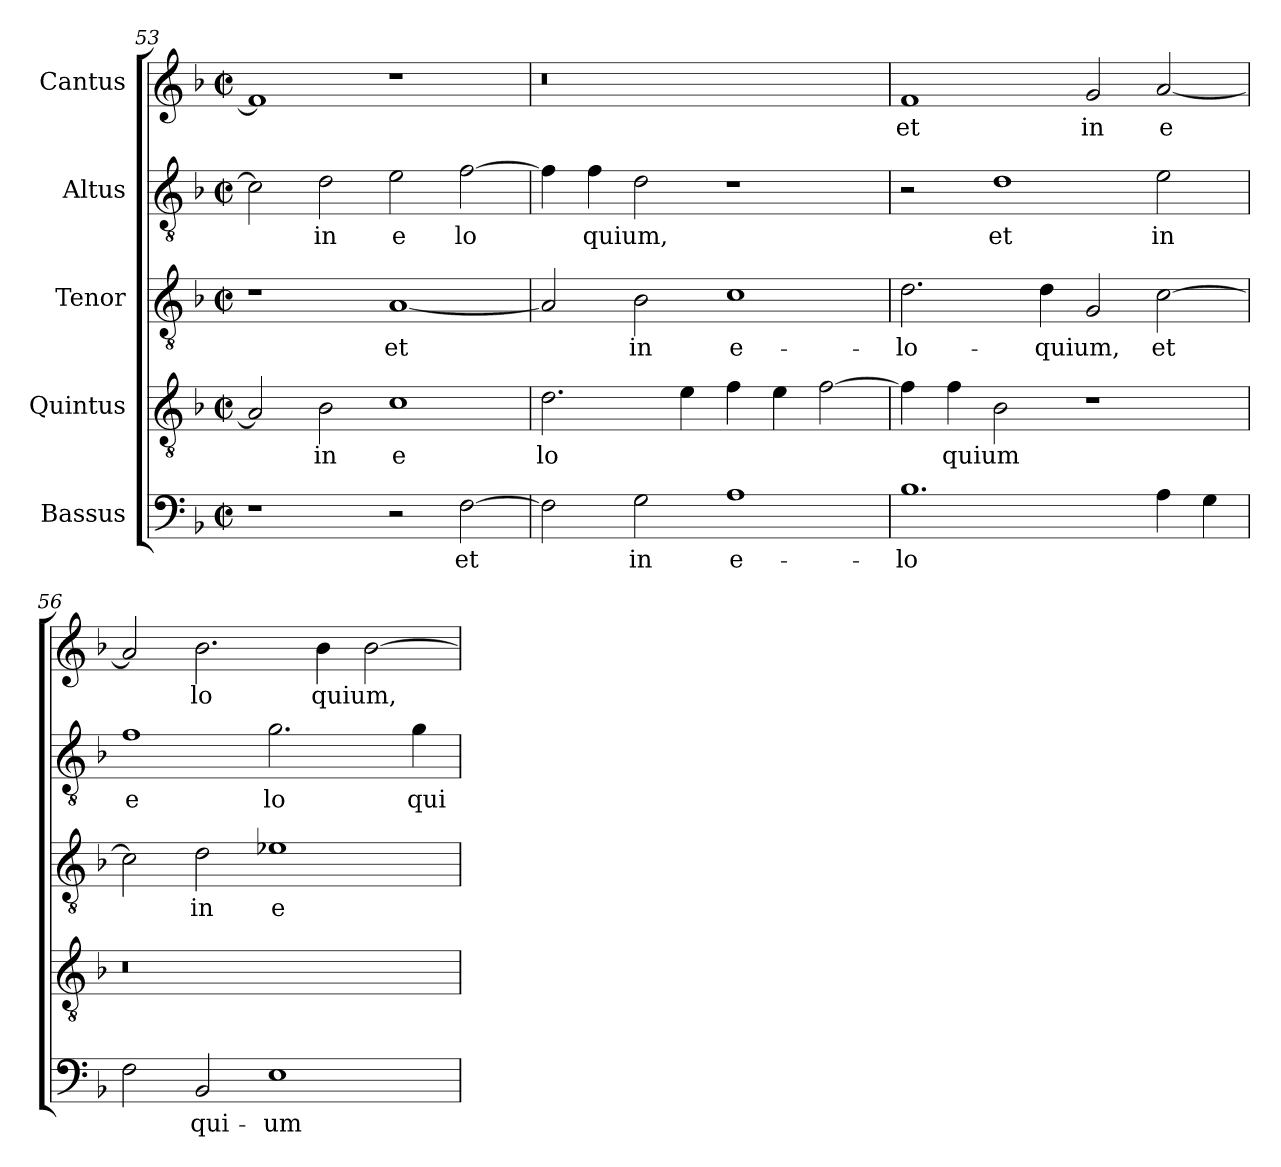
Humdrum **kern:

**kern	**text	**kern	**text	**kern	**text	**kern	**text	**kern	**text
*part5	*part5	*part4	*part4	*part3	*part3	*part2	*part2	*part1	*part1
*staff5	*staff5	*staff4	*staff4	*staff3	*staff3	*staff2	*staff2	*staff1	*staff1
*I"Bassus	*	*I"Quintus	*	*I"Tenor	*	*I"Altus	*	*I"Cantus	*
*clefF4	*	*clefGv2	*	*clefGv2	*	*clefGv2	*	*clefG2	*
*k[b-]	*	*k[b-]	*	*k[b-]	*	*k[b-]	*	*k[b-]	*
*F:	*	*F:	*	*F:	*	*F:	*	*F:	*
*M2/2	*	*M2/2	*	*M2/2	*	*M2/2	*	*M2/2	*
*met(c|)	*	*met(c|)	*	*met(c|)	*	*met(c|)	*	*met(c|)	*
=53	=53	=53	=53	=53	=53	=53	=53	=53	=53
!	!	!	!LO:LY:b:cj	!	!	!	!LO:LY:b:cj	!	!LO:LY:b:cj
1r	.	2A/]	.	1r	.	2c\]	.	1f]	.
!	!	!	!LO:LY:b:cj	!	!	!	!LO:LY:b:cj	!	!
.	.	2B-\	in	.	.	2d\	in	.	.
!	!	!	!LO:LY:b:cj	!	!LO:LY:b:cj	!	!LO:LY:b:cj	!	!
2r	.	1c	e	[<1A	et	2e\	e	1r	.
!	!LO:LY:b:cj	!	!	!	!	!	!LO:LY:b:cj	!	!
[>2F\	et	.	.	.	.	[>2f\	lo	.	.
=54	=54	=54	=54	=54	=54	=54	=54	=54	=54
!	!LO:LY:b:cj	!	!LO:LY:b:cj	!	!LO:LY:b:cj	!	!LO:LY:b:cj	!	!
2F\]	.	2.d\	lo	2A/]	.	4f\]	.	0r	.
!	!	!	!	!	!	!	!LO:LY:b:cj	!	!
.	.	.	.	.	.	4f\	quium,	.	.
!	!LO:LY:b:cj	!	!	!	!LO:LY:b:cj	!	!LO:LY:b:cj	!	!
2G\	in	.	.	2B-\	in	2d\	.	.	.
!	!	!	!LO:LY:b:cj	!	!	!	!	!	!
.	.	4e\	.	.	.	.	.	.	.
!	!LO:LY:b:cj	!	!LO:LY:b:cj	!	!LO:LY:b:cj	!	!	!	!
1A	e-	4f\	.	1c	e-	1r	.	.	.
!	!	!	!LO:LY:b:cj	!	!	!	!	!	!
.	.	4e\	.	.	.	.	.	.	.
!	!	!	!LO:LY:b:cj	!	!	!	!	!	!
.	.	[>2f\	.	.	.	.	.	.	.
=55	=55	=55	=55	=55	=55	=55	=55	=55	=55
!	!LO:LY:b:cj	!	!LO:LY:b:cj	!	!LO:LY:b:cj	!	!	!	!LO:LY:b:cj
1.B-	-lo-	4f\]	.	2.d\	-lo-	2r	.	1f	et
!	!	!	!LO:LY:b:cj	!	!	!	!	!	!
.	.	4f\	quium	.	.	.	.	.	.
!	!	!	!LO:LY:b:cj	!	!	!	!LO:LY:b:cj	!	!
.	.	2B-\	.	.	.	1d	et	.	.
!	!	!	!	!	!LO:LY:b:cj	!	!	!	!
.	.	.	.	4d\	-quium,	.	.	.	.
!	!	!	!	!	!LO:LY:b:cj	!	!	!	!LO:LY:b:cj
.	.	1r	.	2G/	.	.	.	2g/	in
!	!LO:LY:b:cj	!	!	!	!LO:LY:b:cj	!	!LO:LY:b:cj	!	!LO:LY:b:cj
4A\	--	.	.	[>2c\	et	2e\	in	[<2a/	e
!	!LO:LY:b:cj	!	!	!	!	!	!	!	!
4G\	--	.	.	.	.	.	.	.	.
=56	=56	=56	=56	=56	=56	=56	=56	=56	=56
!	!LO:LY:b:cj	!	!	!	!LO:LY:b:cj	!	!LO:LY:b:cj	!	!LO:LY:b:cj
2F\	--	0r	.	2c\]	.	1f	e	2a/]	.
!	!LO:LY:b:cj	!	!	!	!LO:LY:b:cj	!	!	!	!LO:LY:b:cj
2BB-/	-qui-	.	.	2d\	in	.	.	2.b-\	lo
!	!LO:LY:b:cj	!	!	!	!LO:LY:b:cj	!	!LO:LY:b:cj	!	!
1E	-um	.	.	1e-X	e-	2.g\	lo	.	.
!	!	!	!	!	!	!	!	!	!LO:LY:b:cj
.	.	.	.	.	.	.	.	4b-\	quium,
!	!	!	!	!	!	!	!	!	!LO:LY:b:cj
.	.	.	.	.	.	.	.	[>2b-\	.
!	!	!	!	!	!	!	!LO:LY:b:cj	!	!
.	.	.	.	.	.	4g\	qui	.	.
=	=	=	=	=	=	=	=	=	=
*-	*-	*-	*-	*-	*-	*-	*-	*-	*-
